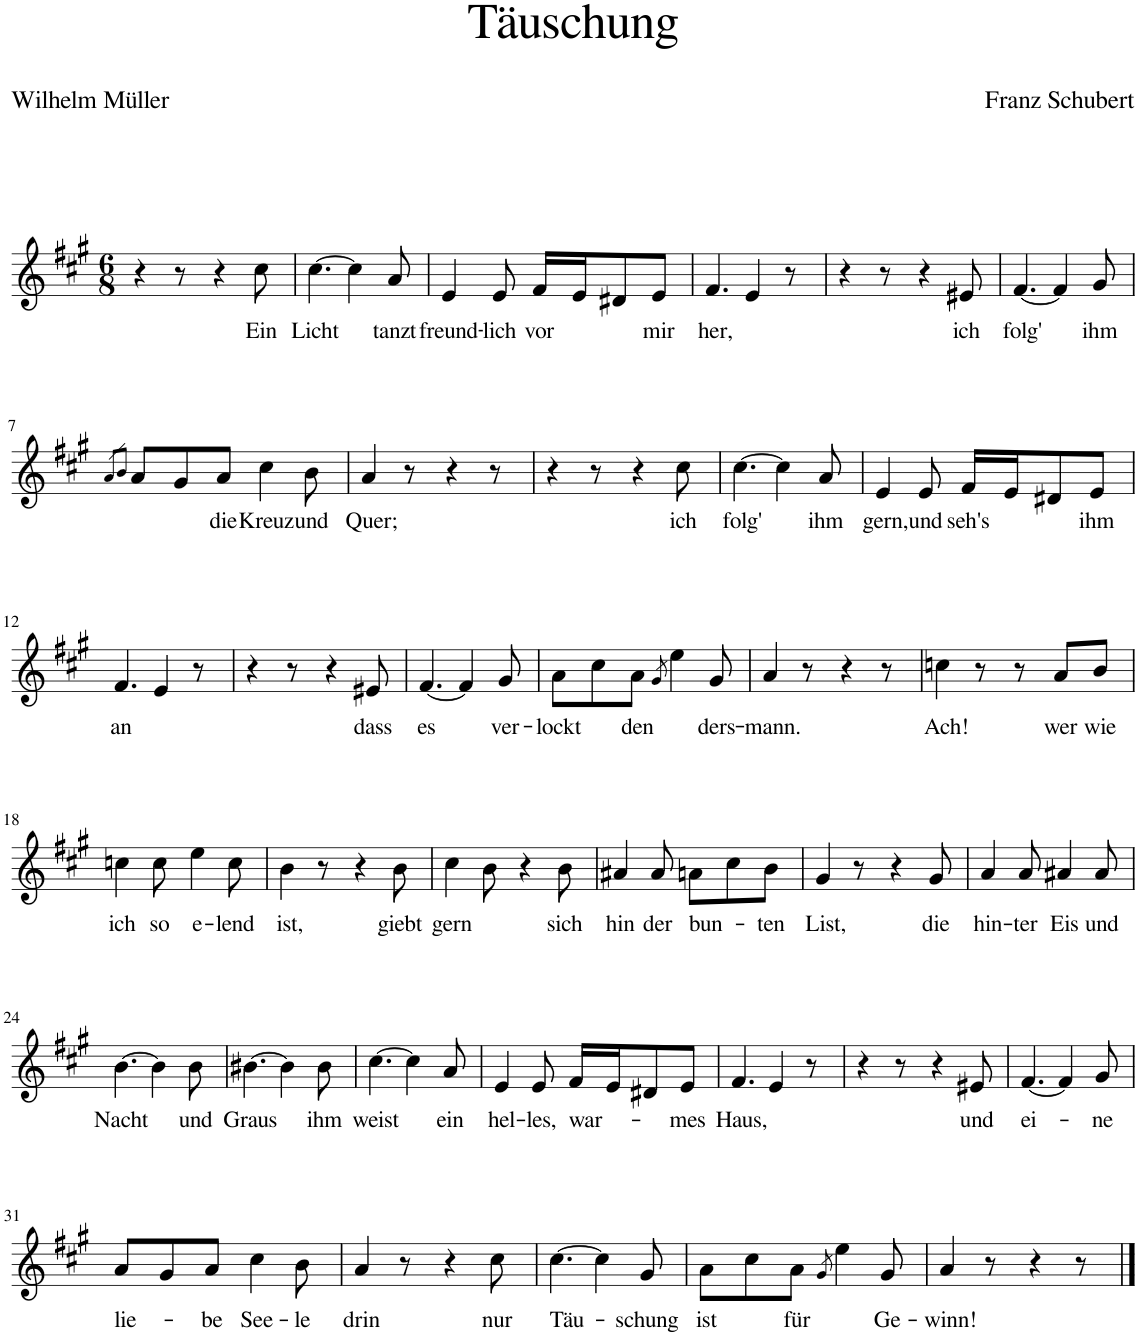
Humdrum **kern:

**kern	**text
*part1	*part1
*staff1	*staff1
*I"Piano	*
*I'Pno	*
*clefG2	*
*k[f#c#g#]	*
*M6/8	*
=1	=1
4r	.
8r	.
4r	.
!	!LO:LY:b
8cc#\	Ein
=2	=2
!	!LO:LY:b
[4.cc#\	Licht
4cc#\]	.
!	!LO:LY:b
8a/	tanzt
=3	=3
!	!LO:LY:b
4e/	freund-
!	!LO:LY:b
8e/	-lich
!	!LO:LY:b
16f#/LL	vor
16e/J	.
8d#X/	.
!	!LO:LY:b
8e/J	mir
=4	=4
!	!LO:LY:b
4.f#/	her,
4e/	.
8r	.
=5	=5
4r	.
8r	.
4r	.
!	!LO:LY:b
8e#X/	ich
=6	=6
!	!LO:LY:b
[4.f#/	folg'
4f#/]	.
!	!LO:LY:b
8g#/	ihm
!!LO:LB:g=z
=7	=7
8qa/L	.
8qb/J	.
8a/L	.
8g#/	.
!	!LO:LY:b
8a/J	die
!	!LO:LY:b
4cc#\	Kreuz
!	!LO:LY:b
8b\	und
=8	=8
!	!LO:LY:b
4a/	Quer;
8r	.
4r	.
8r	.
=9	=9
4r	.
8r	.
4r	.
!	!LO:LY:b
8cc#\	ich
=10	=10
!	!LO:LY:b
[4.cc#\	folg'
4cc#\]	.
!	!LO:LY:b
8a/	ihm
=11	=11
!	!LO:LY:b
4e/	gern,
!	!LO:LY:b
8e/	und
!	!LO:LY:b
16f#/LL	seh's
16e/J	.
8d#X/	.
!	!LO:LY:b
8e/J	ihm
!!LO:LB:g=z
=12	=12
!	!LO:LY:b
4.f#/	an
4e/	.
8r	.
=13	=13
4r	.
8r	.
4r	.
!	!LO:LY:b
8e#X/	dass
=14	=14
!	!LO:LY:b
[4.f#/	es
4f#/]	.
!	!LO:LY:b
8g#/	ver-
=15	=15
!	!LO:LY:b
8a\L	-lockt
8cc#\	.
!	!LO:LY:b
8a\J	den
8qg#/	.
4ee\	.
!	!LO:LY:b
8g#/	-ders-
=16	=16
!	!LO:LY:b
4a/	-mann.
8r	.
4r	.
8r	.
=17	=17
!	!LO:LY:b
4ccn\	Ach!
8r	.
8r	.
!	!LO:LY:b
8a/L	wer
!	!LO:LY:b
8b/J	wie
!!LO:LB:g=z
=18	=18
!	!LO:LY:b
4ccn\	ich
!	!LO:LY:b
8cc\	so
!	!LO:LY:b
4ee\	e-
!	!LO:LY:b
8cc\	-lend
=19	=19
!	!LO:LY:b
4b\	ist,
8r	.
4r	.
!	!LO:LY:b
8b\	giebt
=20	=20
!	!LO:LY:b
4cc#\	gern
8b\	.
4r	.
!	!LO:LY:b
8b\	sich
=21	=21
!	!LO:LY:b
4a#X/	hin
!	!LO:LY:b
8a#/	der
!	!LO:LY:b
8an\L	bun-
8cc#\	.
!	!LO:LY:b
8b\J	-ten
=22	=22
!	!LO:LY:b
4g#/	List,
8r	.
4r	.
!	!LO:LY:b
8g#/	die
=23	=23
!	!LO:LY:b
4a/	hin-
!	!LO:LY:b
8a/	-ter
!	!LO:LY:b
4a#X/	Eis
!	!LO:LY:b
8a#/	und
!!LO:LB:g=z
=24	=24
!	!LO:LY:b
[4.b\	Nacht
4b\]	.
!	!LO:LY:b
8b\	und
=25	=25
!	!LO:LY:b
[4.b#X\	Graus
4b#\]	.
!	!LO:LY:b
8b#\	ihm
=26	=26
!	!LO:LY:b
[4.cc#\	weist
4cc#\]	.
!	!LO:LY:b
8a/	ein
=27	=27
!	!LO:LY:b
4e/	hel-
!	!LO:LY:b
8e/	-les,
!	!LO:LY:b
16f#/LL	war-
16e/J	.
8d#X/	.
!	!LO:LY:b
8e/J	-mes
=28	=28
!	!LO:LY:b
4.f#/	Haus,
4e/	.
8r	.
=29	=29
4r	.
8r	.
4r	.
!	!LO:LY:b
8e#X/	und
=30	=30
!	!LO:LY:b
[4.f#/	ei-
4f#/]	.
!	!LO:LY:b
8g#/	-ne
!!LO:LB:g=z
=31	=31
!	!LO:LY:b
8a/L	lie-
8g#/	.
!	!LO:LY:b
8a/J	-be
!	!LO:LY:b
4cc#\	See-
!	!LO:LY:b
8b\	-le
=32	=32
!	!LO:LY:b
4a/	drin
8r	.
4r	.
!	!LO:LY:b
8cc#\	nur
=33	=33
!	!LO:LY:b
[4.cc#\	Täu-
4cc#\]	.
!	!LO:LY:b
8g#/	-schung
=34	=34
!	!LO:LY:b
8a\L	ist
8cc#\	.
!	!LO:LY:b
8a\J	für
8qg#/	.
4ee\	.
!	!LO:LY:b
8g#/	Ge-
=35	=35
!	!LO:LY:b
4a/	-winn!
8r	.
4r	.
8r	.
==	==
*-	*-
